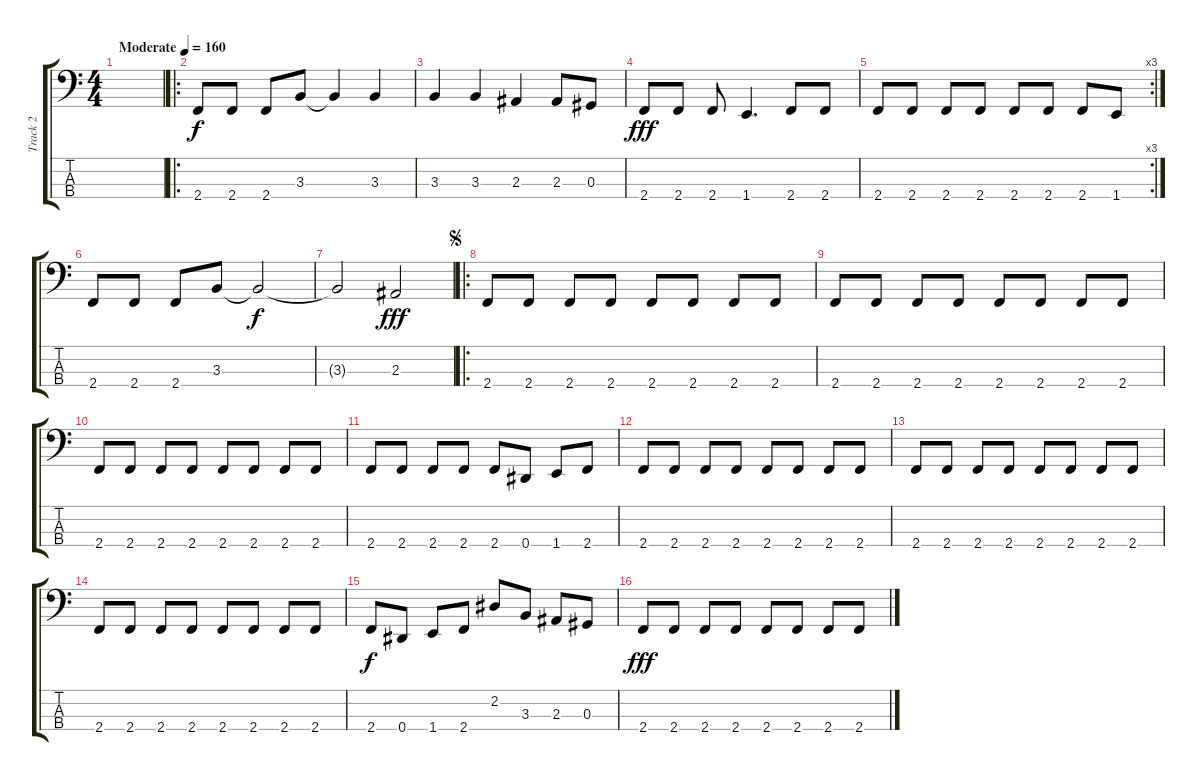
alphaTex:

\track ("Track 2" "Track 2") {instrument electricbassfinger}
\staff {score tabs}
\tuning (Gb2 Db2 Ab1 Eb1) {hide}
\ts (4 4)
\tempo (160 "Moderate")
\clef f4
\ks c
|
\ro
2.4.8 2.4.8 2.4.8 3.3.8{dy f} 3.3{t}.4 3.3.4 |
3.3.4 3.3.4 2.3.4 2.3.8 0.3.8 |
2.4.8{dy fff} 2.4.8 2.4.8 1.4.4{d} 2.4.8 2.4.8 |
\rc 3
2.4.8 2.4.8 2.4.8 2.4.8 2.4.8 2.4.8 2.4.8 1.4.8 |
2.4.8 2.4.8 2.4.8 3.3.8 3.3{t}.2{dy f} |
3.3{t}.2 2.3.2{dy fff} |
\ro
\jump segno
2.4.8 2.4.8 2.4.8 2.4.8 2.4.8 2.4.8 2.4.8 2.4.8 |
2.4.8 2.4.8 2.4.8 2.4.8 2.4.8 2.4.8 2.4.8 2.4.8 |
2.4.8 2.4.8 2.4.8 2.4.8 2.4.8 2.4.8 2.4.8 2.4.8 |
2.4.8 2.4.8 2.4.8 2.4.8 2.4.8 0.4.8 1.4.8 2.4.8 |
2.4.8 2.4.8 2.4.8 2.4.8 2.4.8 2.4.8 2.4.8 2.4.8 |
2.4.8 2.4.8 2.4.8 2.4.8 2.4.8 2.4.8 2.4.8 2.4.8 |
2.4.8 2.4.8 2.4.8 2.4.8 2.4.8 2.4.8 2.4.8 2.4.8 |
2.4.8{dy f} 0.4.8 1.4.8 2.4.8 2.2.8 3.3.8 2.3.8 0.3.8 |
2.4.8{dy fff} 2.4.8 2.4.8 2.4.8 2.4.8 2.4.8 2.4.8 2.4.8
